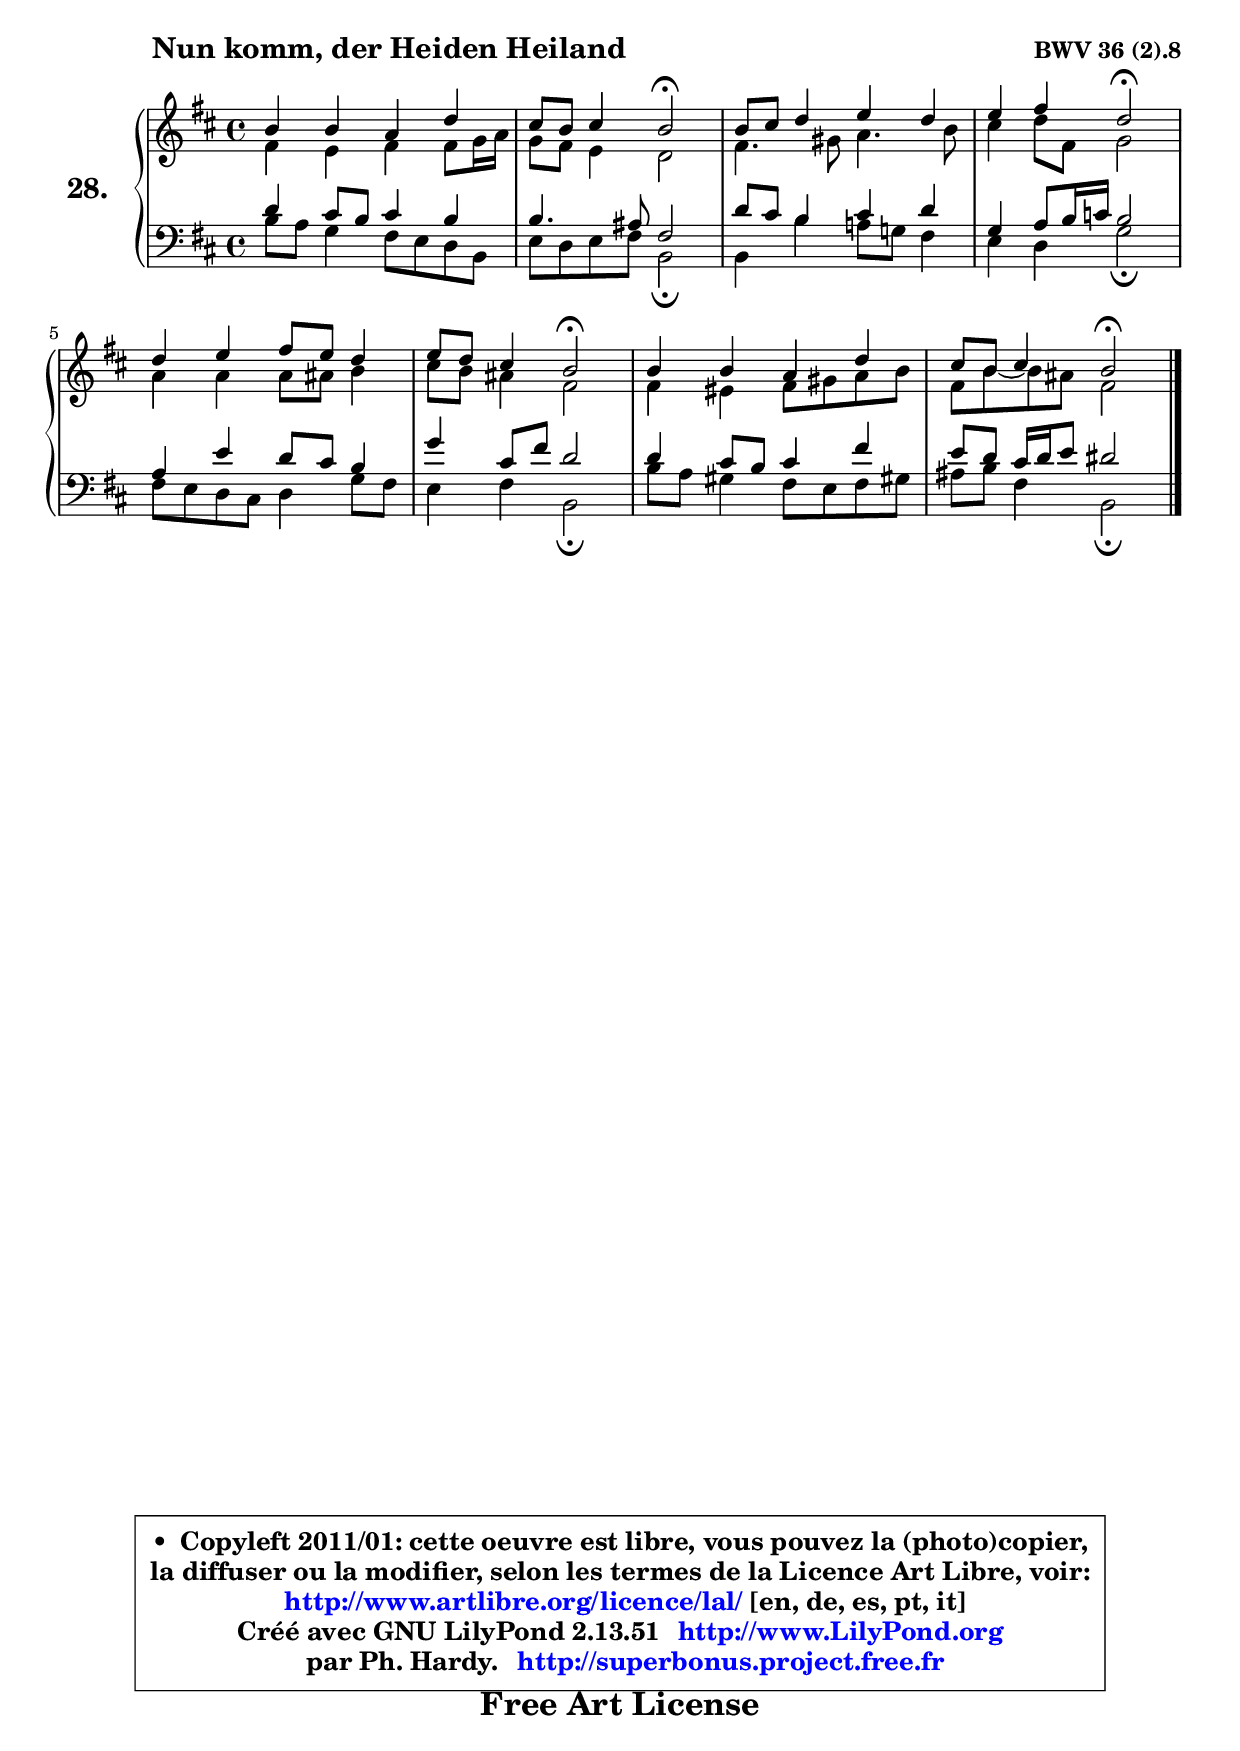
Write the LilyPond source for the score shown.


\version "2.13.51"

  \paper {
%	system-system-spacing #'padding = #0.1
%	score-system-spacing #'padding = #0.1
%	ragged-bottom = ##f
%	ragged-last-bottom = ##f
	}

  \header {
      opus = \markup { \bold "BWV 36 (2).8" }
      piece = \markup { \hspace #9 \fontsize #2 \bold "Nun komm, der Heiden Heiland" }
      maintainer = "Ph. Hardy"
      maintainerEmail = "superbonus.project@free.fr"
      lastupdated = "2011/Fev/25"
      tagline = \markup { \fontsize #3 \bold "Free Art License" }
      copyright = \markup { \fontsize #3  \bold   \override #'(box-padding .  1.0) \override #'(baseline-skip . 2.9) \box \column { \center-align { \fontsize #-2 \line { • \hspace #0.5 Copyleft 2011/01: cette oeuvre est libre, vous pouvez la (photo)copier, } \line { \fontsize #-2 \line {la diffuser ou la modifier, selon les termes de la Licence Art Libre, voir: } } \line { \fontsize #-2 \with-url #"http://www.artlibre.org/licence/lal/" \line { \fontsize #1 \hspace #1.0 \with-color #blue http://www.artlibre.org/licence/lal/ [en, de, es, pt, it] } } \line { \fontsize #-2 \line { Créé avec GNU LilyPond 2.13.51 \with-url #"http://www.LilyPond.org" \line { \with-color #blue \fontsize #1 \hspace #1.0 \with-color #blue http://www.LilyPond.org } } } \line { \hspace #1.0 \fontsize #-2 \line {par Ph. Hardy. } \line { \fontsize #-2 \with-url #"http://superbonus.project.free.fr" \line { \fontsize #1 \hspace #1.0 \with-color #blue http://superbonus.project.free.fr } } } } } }

	  }

  guidemidi = {
	R1 |
	r2 \tempo 4 = 34 r2 \tempo 4 = 78 |
	R1 |
	r2 \tempo 4 = 34 r2 \tempo 4 = 78 |
	R1 |
	r2 \tempo 4 = 34 r2 \tempo 4 = 78 |
	R1 |
	r2 \tempo 4 = 34 r2 
	}

  upper = {
	\time 4/4
	\key b \minor
	\clef treble
	\voiceOne
	<< { 
	% SOPRANO
	\set Voice.midiInstrument = "acoustic grand"
	\relative c'' {
	b4 b a d |
	cis8 b cis4 b2\fermata |
	b8 cis d4 e d |
	e4 fis d2\fermata |
	d4 e fis8 e d4 |
	e8 d cis4 b2\fermata |
	b4 b a d |
	cis8 b cis4 b2\fermata |
	\bar "|."
	} % fin de relative
	}

	\context Voice="1" { \voiceTwo 
	% ALTO
	\set Voice.midiInstrument = "acoustic grand"
	\relative c' {
	fis4 e fis fis8 g16 a |
	g8 fis e4 d2 |
	fis4. gis8 a4. b8 |
	cis4 d8 fis, g2 |
	a4 a a8 ais b4 |
	cis8 b ais4 fis2 |
	fis4 eis fis8 gis a b |
	fis8 b8 ~ b8 ais fis2 |
	\bar "|."
	} % fin de relative
	\oneVoice
	} >>
	}

  lower = {
	\time 4/4
	\key b \minor
	\clef bass
	%\partial 4
	\voiceOne
	<< { 
	% TENOR
	\set Voice.midiInstrument = "acoustic grand"
	\relative c' {
	d4 cis8 b cis4 b |
	b4. ais8 fis2 |
	d'8 cis b4 cis d |
	g,4 a8 b16 c b2 |
	a4 e' d8 cis b4 |
	g'4 cis,8 fis d2 |
	d4 cis8 b cis4 fis |
	e8 d cis16 d e8 dis2 |
	\bar "|."
	} % fin de relative
	}
	\context Voice="1" { \voiceTwo 
	% BASS
	\set Voice.midiInstrument = "acoustic grand"
	\relative c' {
	b8 a g4 fis8 e d b |
	e8 d e fis b,2\fermata |
	b4 b' a!8 g! fis4 |
	e4 d g2\fermata |
	fis8 e d cis d4 g8 fis |
	e4 fis b,2\fermata |
	b'8 a gis4 fis8 e fis gis! |
	ais8 b fis4 b,2\fermata |
	\bar "|."
	} % fin de relative
	\oneVoice
	} >>
	}


  \score { 

	\new PianoStaff <<
	\set PianoStaff.instrumentName = \markup { \bold \huge "28." }
	\new Staff = "upper" \upper
	\new Staff = "lower" \lower
	>>

  \layout {
%	ragged-last = ##f
	  }

	 } % fin de score

 \score {
  \unfoldRepeats { << \guidemidi \upper \lower >> }
    \midi {
    \context {
     \Staff
      \remove "Staff_performer"
               }

     \context {
      \Voice
       \consists "Staff_performer"
                }

   \context { 
   \Score
   tempoWholesPerMinute = #(ly:make-moment 78 4)
		}
	  }
	}

